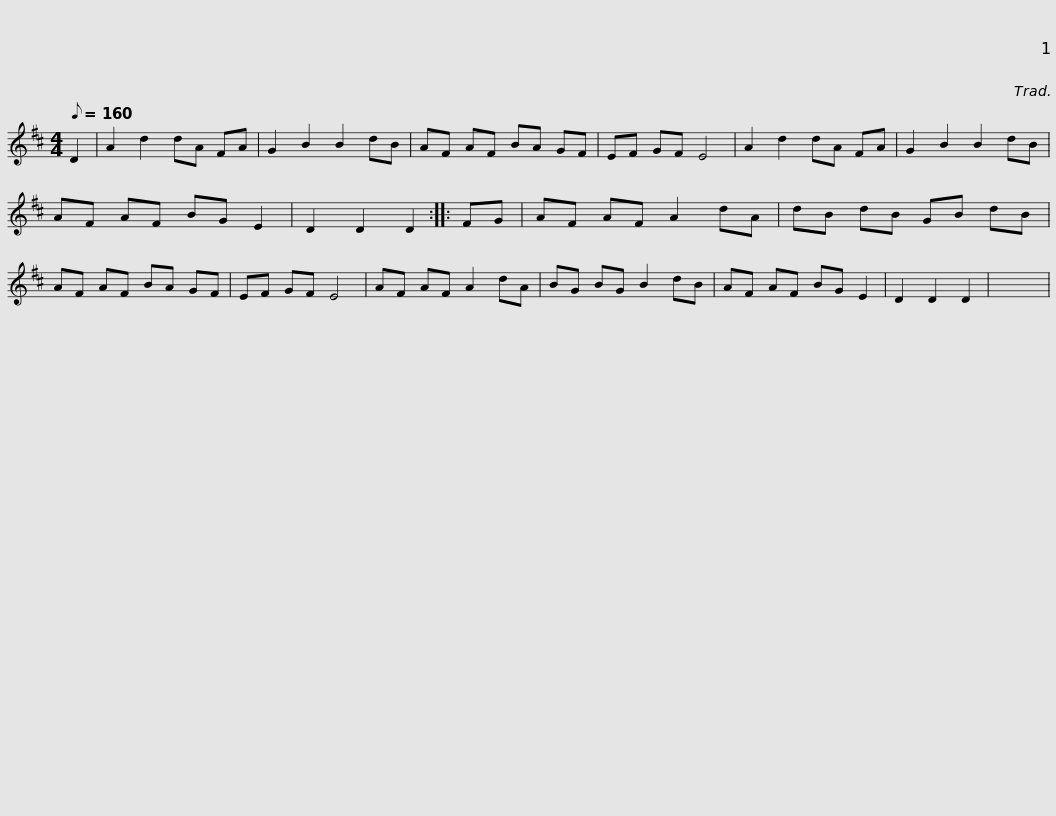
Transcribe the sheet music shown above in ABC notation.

X:1
L:1/8
Q:1/8=160
M:4/4
I:linebreak $
K:D
V:1 treble
V:1
 D2 | A2 d2 dA FA | G2 B2 B2 dB | AF AF BA GF | EF GF E4 | %5
 A2 d2 dA FA | G2 B2 B2 dB | AF AF BG E2 |$ D2 D2 D2 :: FG | %10
 AF AF A2 dA | dB dB GB dB | AF AF BA GF | EF GF E4 | AF AF A2 dA |$ %15
 BG BG B2 dB | AF AF BG E2 | D2 D2 D2 | x8 | %19
